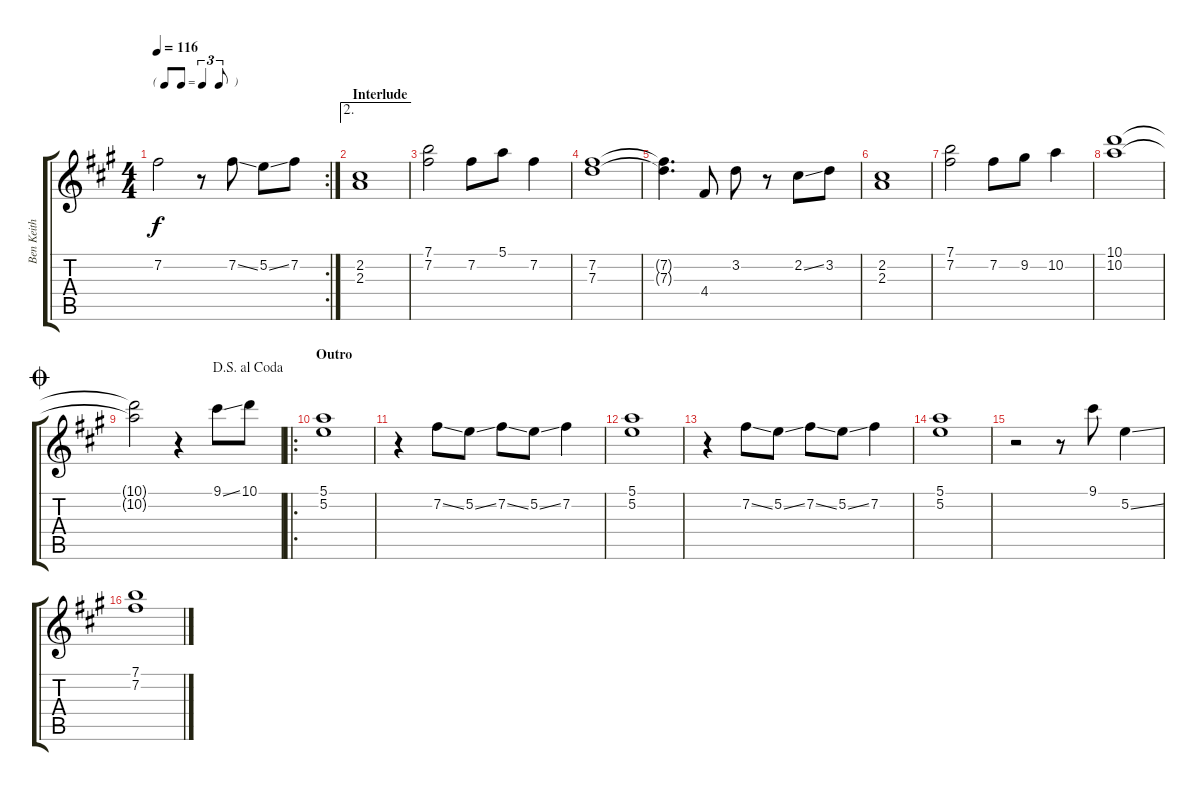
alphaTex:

\track ("Ben Keith - Pedal Steel" "Ben Keith ") {instrument electricguitarclean}
\staff {score tabs}
\tuning (E4 B3 G3 D3 A2 E2) {hide}
\rc 2
\ts (4 4)
\tf triplet8th
\tempo 116
\clef g2
\ks a
7.2{t}.2{dy f} r.8 7.2{ss}.8 5.2{ss}.8 7.2.8 |
\ae 2
\section ("" "Interlude")
(2.2 2.3).1 |
(7.1 7.2).2 7.2.8 5.1.8 7.2.4 |
(7.2 7.3).1 |
(7.2{t} 7.3{t}).4{d} 4.4.8 3.2.8 r.8 2.2{ss}.8 3.2.8 |
(2.2 2.3).1 |
(7.1 7.2).2 7.2.8 9.2.8 10.2.4 |
(10.1 10.2).1 |
\jump coda
\jump dalsegnoalcoda
(10.1{t} 10.2{t}).2 r.4 9.1{ss}.8 10.1.8 |
\ro
\section ("" "Outro")
(5.1 5.2).1 |
r.4 7.2{ss}.8 5.2{ss}.8 7.2{ss}.8 5.2{ss}.8 7.2.4 |
(5.1 5.2).1 |
r.4 7.2{ss}.8 5.2{ss}.8 7.2{ss}.8 5.2{ss}.8 7.2.4 |
(5.1 5.2).1 |
r.2 r.8 9.1.8 5.2{ss}.4 |
(7.1 7.2).1
